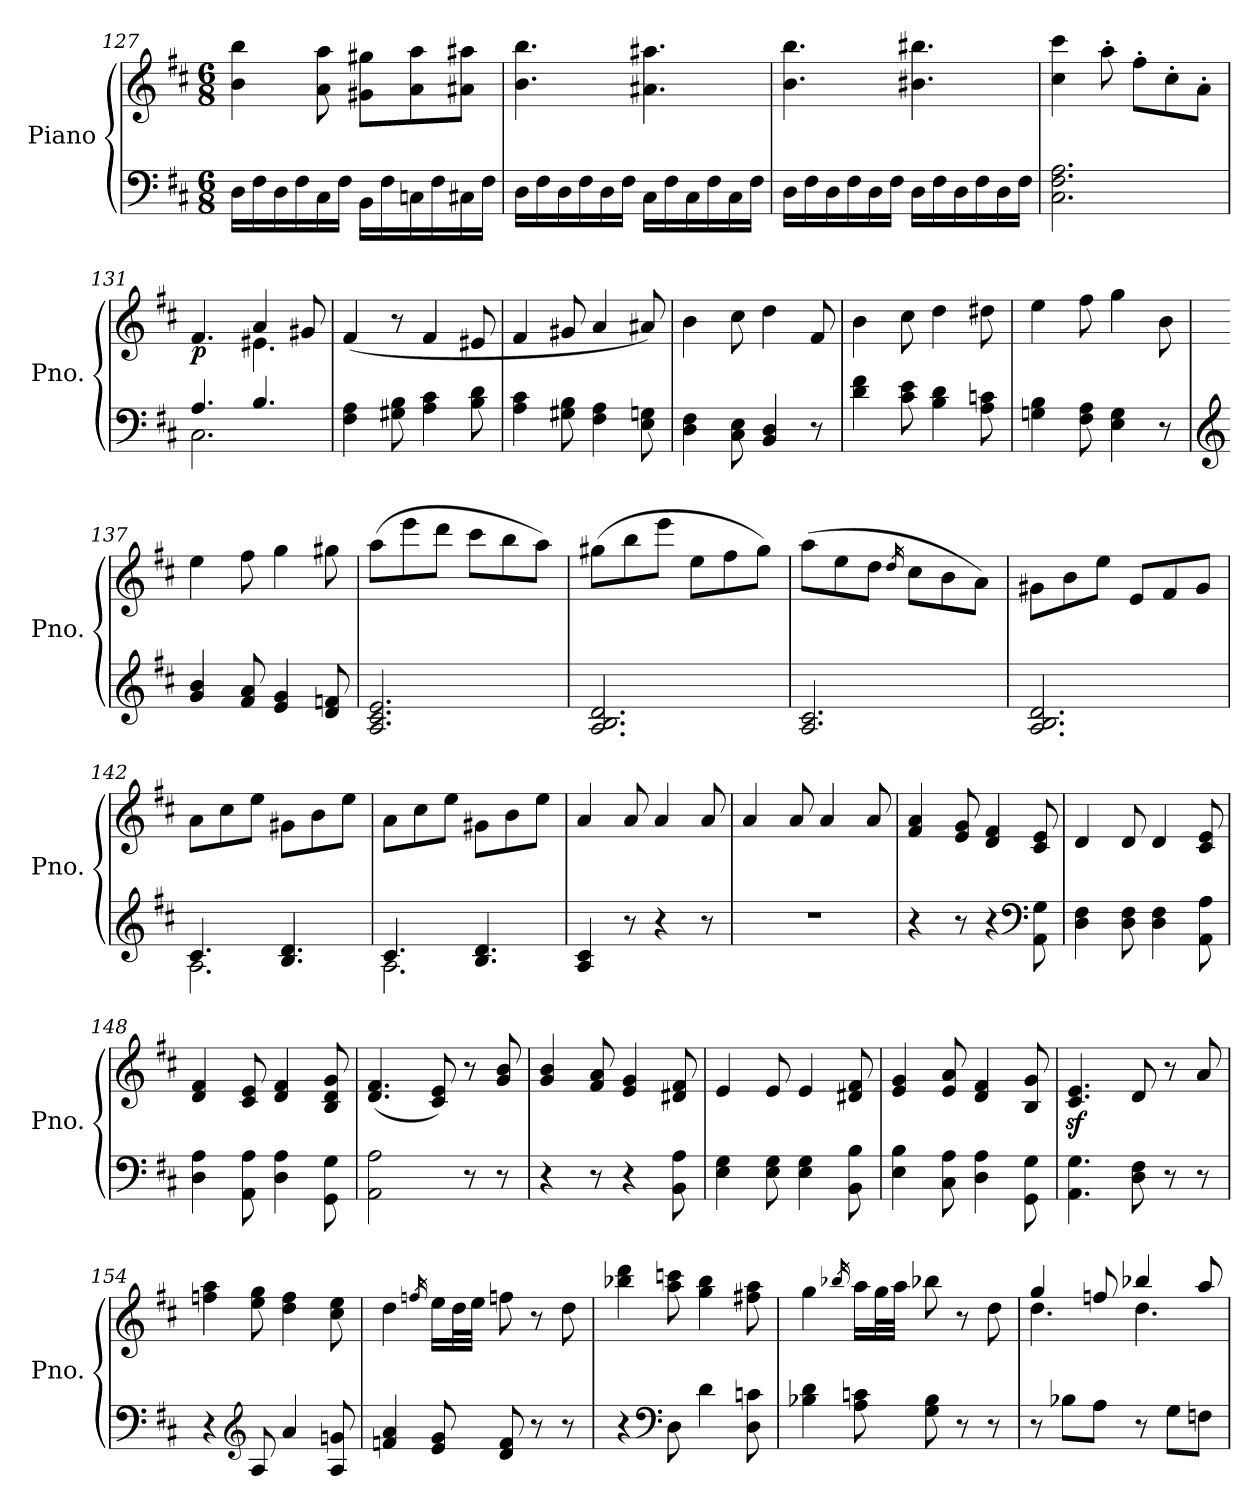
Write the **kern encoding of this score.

**kern	**kern	**dynam
*part1	*part1	*part1
*staff2	*staff1	*staff1/2
*I"Piano	*	*
*I'Pno.	*	*
!!LO:LB:g=z
*clefF4	*clefG2	*
*k[f#c#]	*k[f#c#]	*
*D:	*D:	*
*M6/8	*M6/8	*
=127	=127	=127
16D\LL	4b\ 4bb\	.
16F#\	.	.
16D\	.	.
16F#\	.	.
16C#\	8a\ 8aa\	.
16F#\JJ	.	.
16BB\LL	8g#X\ 8gg#X\L	.
16F#\	.	.
16Cn\	8a\ 8aa\	.
16F#\	.	.
16C#X\	8a#X\ 8aa#X\J	.
16F#\JJ	.	.
=128	=128	=128
16D\LL	4.b\ 4.bb\	.
16F#\	.	.
16D\	.	.
16F#\	.	.
16D\	.	.
16F#\JJ	.	.
16C#\LL	4.a#X\ 4.aa#X\	.
16F#\	.	.
16C#\	.	.
16F#\	.	.
16C#\	.	.
16F#\JJ	.	.
=129	=129	=129
16D\LL	4.b\ 4.bb\	.
16F#\	.	.
16D\	.	.
16F#\	.	.
16D\	.	.
16F#\JJ	.	.
16D\LL	4.b#X\ 4.bb#X\	.
16F#\	.	.
16D\	.	.
16F#\	.	.
16D\	.	.
16F#\JJ	.	.
=130	=130	=130
2.C#\ 2.F#\ 2.A\	4cc#\ 4ccc#\	.
.	8aa'\	.
.	8ff#'\L	.
.	8cc#'\	.
.	8a'\J	.
!!LO:LB:g=z
=131	=131	=131
*^	*^	*
!	!	!	!	!LO:DY:b
4.A/	2.C#\	4.f#/	4.ryy	p
4.B/	.	4a/	4.e#X\	.
.	.	8g#X/	.	.
*v	*v	*	*	*
*	*v	*v	*
!!LO:LB:g=z
=132	=132	=132
4F#\ 4A\	(4f#/	.
8G#X\ 8B\	8r	.
4A\ 4c#\	4f#/	.
8B\ 8d\	8e#X/	.
=133	=133	=133
4A\ 4c#\	4f#/	.
8G#X\ 8B\	8g#X/	.
4F#\ 4A\	4a/	.
8E\ 8Gn\	8a#X/)	.
=134	=134	=134
4D\ 4F#\	4b\	.
8C#\ 8E\	8cc#\	.
4BB/ 4D/	4dd\	.
8r	8f#/	.
=135	=135	=135
4d\ 4f#\	4b\	.
8c#\ 8e\	8cc#\	.
4B\ 4d\	4dd\	.
8A\ 8cn\	8dd#X\	.
=136	=136	=136
4Gn\ 4B\	4ee\	.
8F#\ 8A\	8ff#\	.
4E\ 4G\	4gg\	.
8r	8b\	.
=137	=137	=137
*clefG2	*	*
4g/ 4b/	4ee\	.
8f#/ 8a/	8ff#\	.
4e/ 4g/	4gg\	.
8d/ 8fn/	8gg#X\	.
!!LO:LB:g=z
=138	=138	=138
2.A/ 2.c#/ 2.e/	(8aa\L	.
.	8eee\	.
.	8ddd\J	.
.	8ccc#\L	.
.	8bb\	.
.	8aa\J)	.
!!LO:LB:g=z
=139	=139	=139
2.A/ 2.B/ 2.d/	(8gg#X\L	.
.	8bb\	.
.	8eee\J	.
.	8ee\L	.
.	8ff#\	.
.	8gg#\J)	.
=140	=140	=140
2.A/ 2.c#/	(8aa\L	.
.	8ee\	.
.	8dd\J	.
.	16qdd/	.
.	8cc#\L	.
.	8b\	.
.	8a\J)	.
=141	=141	=141
2.A/ 2.B/ 2.d/	8g#X\L	.
.	8b\	.
.	8ee\J	.
.	8e/L	.
.	8f#/	.
.	8g#/J	.
=142	=142	=142
*^	*	*
4.c#/	2.A\	8a\L	.
.	.	8cc#\	.
.	.	8ee\J	.
4.B/ 4.d/	.	8g#X\L	.
.	.	8b\	.
.	.	8ee\J	.
=143	=143	=143	=143
4.c#/	2.A\	8a\L	.
.	.	8cc#\	.
.	.	8ee\J	.
4.B/ 4.d/	.	8g#X\L	.
.	.	8b\	.
.	.	8ee\J	.
*v	*v	*	*
=144	=144	=144
4A/ 4c#/	4a/	.
8r	8a/	.
4r	4a/	.
8r	8a/	.
!!LO:PB:g=z
=145	=145	=145
2.r	4a/	.
.	8a/	.
.	4a/	.
.	8a/	.
=146	=146	=146
4r	4f#/ 4a/	.
8r	8e/ 8g/	.
4r	4d/ 4f#/	.
*clefF4	*	*
8AA\ 8G\	8c#/ 8e/	.
=147	=147	=147
4D\ 4F#\	4d/	.
8D\ 8F#\	8d/	.
4D\ 4F#\	4d/	.
8AA\ 8A\	8c#/ 8e/	.
=148	=148	=148
4D\ 4A\	4d/ 4f#/	.
8AA\ 8A\	8c#/ 8e/	.
4D\ 4A\	4d/ 4f#/	.
8GG\ 8G\	8B/ 8d/ 8g/	.
=149	=149	=149
2AA\ 2A\	(4.d/ 4.f#/	.
.	8c#/ 8e/)	.
8r	8r	.
8r	8g/ 8b/	.
=150	=150	=150
4r	4g/ 4b/	.
8r	8f#/ 8a/	.
4r	4e/ 4g/	.
8BB\ 8A\	8d#X/ 8f#/	.
=151	=151	=151
4E\ 4G\	4e/	.
8E\ 8G\	8e/	.
4E\ 4G\	4e/	.
8BB\ 8B\	8d#X/ 8f#/	.
!!LO:LB:g=z
=152	=152	=152
4E\ 4B\	4e/ 4g/	.
8C#\ 8A\	8e/ 8a/	.
4D\ 4A\	4d/ 4f#/	.
8GG\ 8G\	8B/ 8g/	.
=153	=153	=153
4.AA\ 4.G\	4.c#/z< 4.e/z<	.
8D\ 8F#\	8d/	.
8r	8r	.
8r	8a/	.
=154	=154	=154
4r	4ffn\ 4aa\	.
*clefG2	*	*
8A/	8ee\ 8gg\	.
4a/	4dd\ 4ff\	.
8A/ 8gn/	8cc#\ 8ee\	.
=155	=155	=155
4fn/ 4a/	4dd\	.
.	16qffn/	.
8e/ 8g/	16ee\LL	.
.	32dd\L	.
.	32ee\JJJ	.
8d/ 8f/	8ff\	.
8r	8r	.
8r	8dd\	.
=156	=156	=156
4r	4bb-X\ 4ddd\	.
*clefF4	*	*
8D\	8aa\ 8cccn\	.
4d\	4gg\ 4bb-\	.
8D\ 8cn\	8ff#X\ 8aa\	.
=157	=157	=157
4B-X\ 4d\	4gg\	.
.	16qbb-X/	.
8A\ 8cn\	16aa\LL	.
.	32gg\L	.
.	32aa\JJJ	.
8G\ 8B-\	8bb-\	.
8r	8r	.
8r	8dd\	.
!!LO:LB:g=z
=158	=158	=158
*	*^	*
8r	4gg/	4.dd\	.
8B-X\L	.	.	.
8A\J	8ffn/	.	.
8r	4bb-X/	4.dd\	.
8G\L	.	.	.
8Fn\J	8aa/	.	.
*	*v	*v	*
=	=	=
*-	*-	*-
